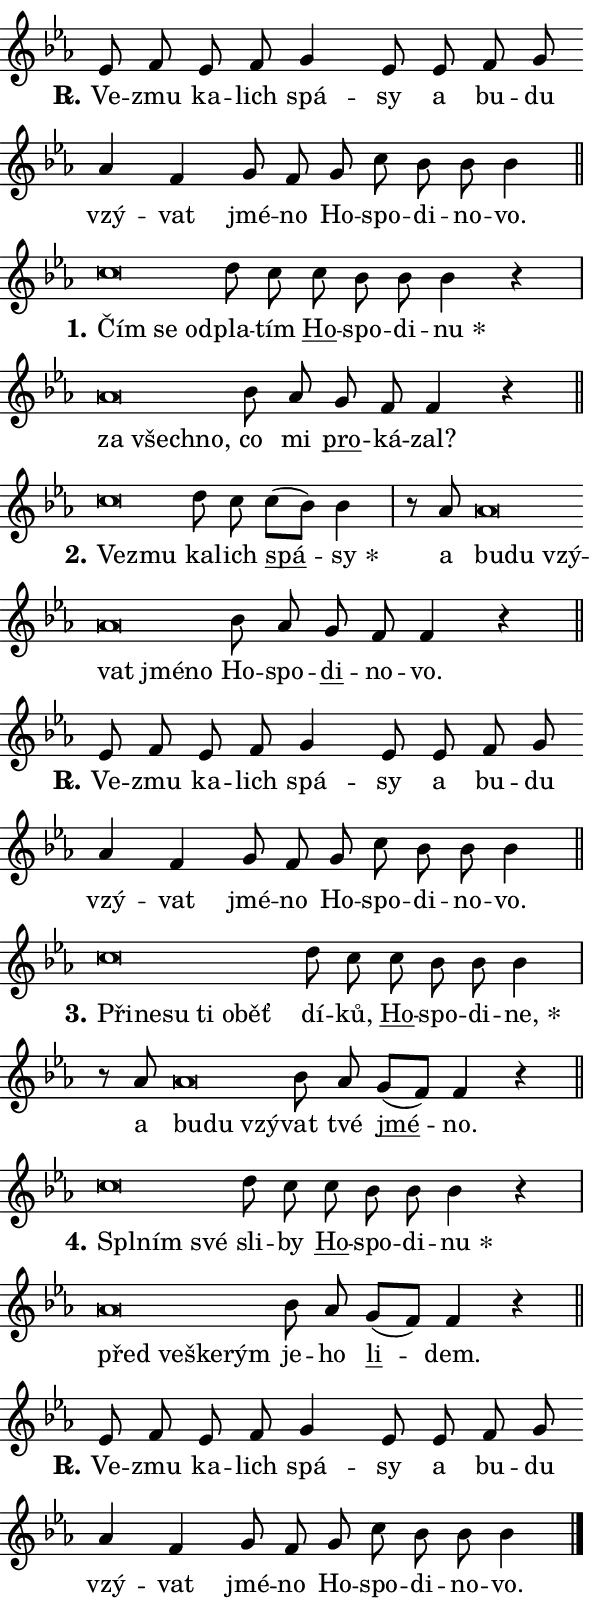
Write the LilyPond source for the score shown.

\version "2.24.0"
\header { tagline = "" }
\paper {
  indent = 0\cm
  top-margin = 0\cm
  right-margin = 0.13\cm % to fit lyric hyphens
  bottom-margin = 0\cm
  left-margin = 0\cm
  paper-width = 10\cm
  page-breaking = #ly:one-page-breaking
  system-system-spacing.basic-distance = #11
  score-system-spacing.basic-distance = #11
  ragged-last = ##f
}


%% Author: Thomas Morley
%% https://lists.gnu.org/archive/html/lilypond-user/2020-05/msg00002.html
#(define (line-position grob)
"Returns position of @var[grob} in current system:
   @code{'start}, if at first time-step
   @code{'end}, if at last time-step
   @code{'middle} otherwise
"
  (let* ((col (ly:item-get-column grob))
         (ln (ly:grob-object col 'left-neighbor))
         (rn (ly:grob-object col 'right-neighbor))
         (col-to-check-left (if (ly:grob? ln) ln col))
         (col-to-check-right (if (ly:grob? rn) rn col))
         (break-dir-left
           (and
             (ly:grob-property col-to-check-left 'non-musical #f)
             (ly:item-break-dir col-to-check-left)))
         (break-dir-right
           (and
             (ly:grob-property col-to-check-right 'non-musical #f)
             (ly:item-break-dir col-to-check-right))))
        (cond ((eqv? 1 break-dir-left) 'start)
              ((eqv? -1 break-dir-right) 'end)
              (else 'middle))))

#(define (tranparent-at-line-position vctor)
  (lambda (grob)
  "Relying on @code{line-position} select the relevant enry from @var{vctor}.
Used to determine transparency,"
    (case (line-position grob)
      ((end) (not (vector-ref vctor 0)))
      ((middle) (not (vector-ref vctor 1)))
      ((start) (not (vector-ref vctor 2))))))

noteHeadBreakVisibility =
#(define-music-function (break-visibility)(vector?)
"Makes @code{NoteHead}s transparent relying on @var{break-visibility}"
#{
  \override NoteHead.transparent =
    #(tranparent-at-line-position break-visibility)
#})

#(define delete-ledgers-for-transparent-note-heads
  (lambda (grob)
    "Reads whether a @code{NoteHead} is transparent.
If so this @code{NoteHead} is removed from @code{'note-heads} from
@var{grob}, which is supposed to be @code{LedgerLineSpanner}.
As a result ledgers are not printed for this @code{NoteHead}"
    (let* ((nhds-array (ly:grob-object grob 'note-heads))
           (nhds-list
             (if (ly:grob-array? nhds-array)
                 (ly:grob-array->list nhds-array)
                 '()))
           ;; Relies on the transparent-property being done before
           ;; Staff.LedgerLineSpanner.after-line-breaking is executed.
           ;; This is fragile ...
           (to-keep
             (remove
               (lambda (nhd)
                 (ly:grob-property nhd 'transparent #f))
               nhds-list)))
      ;; TODO find a better method to iterate over grob-arrays, similiar
      ;; to filter/remove etc for lists
      ;; For now rebuilt from scratch
      (set! (ly:grob-object grob 'note-heads)  '())
      (for-each
        (lambda (nhd)
          (ly:pointer-group-interface::add-grob grob 'note-heads nhd))
        to-keep))))

squashNotes = {
  \override NoteHead.X-extent = #'(-0.2 . 0.2)
  \override NoteHead.Y-extent = #'(-0.75 . 0)
  \override NoteHead.stencil =
    #(lambda (grob)
       (let ((pos (ly:grob-property grob 'staff-position)))
         (begin
           (if (< pos -7) (display "ERROR: Lower brevis then expected\n") (display ""))
           (if (<= pos -6) ly:text-interface::print ly:note-head::print))))
}
unSquashNotes = {
  \revert NoteHead.X-extent
  \revert NoteHead.Y-extent
  \revert NoteHead.stencil
}

hideNotes = \noteHeadBreakVisibility #begin-of-line-visible
unHideNotes = \noteHeadBreakVisibility #all-visible

% work-around for resetting accidentals
% https://lilypond.org/doc/v2.23/Documentation/notation/displaying-rhythms#unmetered-music
cadenzaMeasure = {
  \cadenzaOff
  \partial 1024 s1024
  \cadenzaOn
}

#(define-markup-command (accent layout props text) (markup?)
  "Underline accented syllable"
  (interpret-markup layout props
    #{\markup \override #'(offset . 4.3) \underline { #text }#}))

responsum = \markup \concat {
  "R" \hspace #-1.05 \path #0.1 #'((moveto 0 0.07) (lineto 0.9 0.8)) \hspace #0.05 "."
}

spaceSize = #0.6828661417322834 % exact space size for TeX Gyre Schola

\layout {
  \context {
    \Staff
    \remove "Time_signature_engraver"
    \override LedgerLineSpanner.after-line-breaking = #delete-ledgers-for-transparent-note-heads
  }
  \context {
    \Lyrics {
      \override LyricSpace.minimum-distance = \spaceSize
      \override LyricText.font-name = #"TeX Gyre Schola"
      \override LyricText.font-size = 1
      \override StanzaNumber.font-name = #"TeX Gyre Schola Bold"
      \override StanzaNumber.font-size = 1
    }
  }
  \context {
    \Score 
    \override NoteHead.text =
      #(lambda (grob) 
        (let ((pos (ly:grob-property grob 'staff-position)))
          #{\markup {
            \combine
              \halign #-0.55 \raise #(if (= pos -6) 0 0.5) \override #'(thickness . 2) \draw-line #'(3.2 . 0)
              \musicglyph "noteheads.sM1"
          }#}))
  }
}

% magnetic-lyrics.ily
%
%   written by
%     Jean Abou Samra <jean@abou-samra.fr>
%     Werner Lemberg <wl@gnu.org>
%
%   adapted by
%     Jiri Hon <jiri.hon@gmail.com>
%
% Version 2022-Apr-15

% https://www.mail-archive.com/lilypond-user@gnu.org/msg149350.html

#(define (Left_hyphen_pointer_engraver context)
   "Collect syllable-hyphen-syllable occurrences in lyrics and store
them in properties.  This engraver only looks to the left.  For
example, if the lyrics input is @code{foo -- bar}, it does the
following.

@itemize @bullet
@item
Set the @code{text} property of the @code{LyricHyphen} grob between
@q{foo} and @q{bar} to @code{foo}.

@item
Set the @code{left-hyphen} property of the @code{LyricText} grob with
text @q{foo} to the @code{LyricHyphen} grob between @q{foo} and
@q{bar}.
@end itemize

Use this auxiliary engraver in combination with the
@code{lyric-@/text::@/apply-@/magnetic-@/offset!} hook."
   (let ((hyphen #f)
         (text #f))
     (make-engraver
      (acknowledgers
       ((lyric-syllable-interface engraver grob source-engraver)
        (set! text grob)))
      (end-acknowledgers
       ((lyric-hyphen-interface engraver grob source-engraver)
        ;(when (not (grob::has-interface grob 'lyric-space-interface))
          (set! hyphen grob)));)
      ((stop-translation-timestep engraver)
       (when (and text hyphen)
         (ly:grob-set-object! text 'left-hyphen hyphen))
       (set! text #f)
       (set! hyphen #f)))))

#(define (lyric-text::apply-magnetic-offset! grob)
   "If the space between two syllables is less than the value in
property @code{LyricText@/.details@/.squash-threshold}, move the right
syllable to the left so that it gets concatenated with the left
syllable.

Use this function as a hook for
@code{LyricText@/.after-@/line-@/breaking} if the
@code{Left_@/hyphen_@/pointer_@/engraver} is active."
   (let ((hyphen (ly:grob-object grob 'left-hyphen #f)))
     (when hyphen
       (let ((left-text (ly:spanner-bound hyphen LEFT)))
         (when (grob::has-interface left-text 'lyric-syllable-interface)
           (let* ((common (ly:grob-common-refpoint grob left-text X))
                  (this-x-ext (ly:grob-extent grob common X))
                  (left-x-ext
                   (begin
                     ;; Trigger magnetism for left-text.
                     (ly:grob-property left-text 'after-line-breaking)
                     (ly:grob-extent left-text common X)))
                  ;; `delta` is the gap width between two syllables.
                  (delta (- (interval-start this-x-ext)
                            (interval-end left-x-ext)))
                  (details (ly:grob-property grob 'details))
                  (threshold (assoc-get 'squash-threshold details 0.2)))
             (when (< delta threshold)
               (let* (;; We have to manipulate the input text so that
                      ;; ligatures crossing syllable boundaries are not
                      ;; disabled.  For languages based on the Latin
                      ;; script this is essentially a beautification.
                      ;; However, for non-Western scripts it can be a
                      ;; necessity.
                      (lt (ly:grob-property left-text 'text))
                      (rt (ly:grob-property grob 'text))
                      (is-space (grob::has-interface hyphen 'lyric-space-interface))
                      (space (if is-space " " ""))
                      (extra-delta (if is-space spaceSize 0))
                      ;; Append new syllable.
                      (ltrt-space (if (and (string? lt) (string? rt))
                                (string-append lt space rt)
                                (make-concat-markup (list lt space rt))))
                      ;; Right-align `ltrt` to the right side.
                      (ltrt-space-markup (grob-interpret-markup
                               grob
                               (make-translate-markup
                                (cons (interval-length this-x-ext) 0)
                                (make-right-align-markup ltrt-space)))))
                 (begin
                   ;; Don't print `left-text`.
                   (ly:grob-set-property! left-text 'stencil #f)
                   ;; Set text and stencil (which holds all collected
                   ;; syllables so far) and shift it to the left.
                   (ly:grob-set-property! grob 'text ltrt-space)
                   (ly:grob-set-property! grob 'stencil ltrt-space-markup)
                   (ly:grob-translate-axis! grob (- (- delta extra-delta)) X))))))))))


#(define (lyric-hyphen::displace-bounds-first grob)
   ;; Make very sure this callback isn't triggered too early.
   (let ((left (ly:spanner-bound grob LEFT))
         (right (ly:spanner-bound grob RIGHT)))
     (ly:grob-property left 'after-line-breaking)
     (ly:grob-property right 'after-line-breaking)
     (ly:lyric-hyphen::print grob)))

squashThreshold = #0.4

\layout {
  \context {
    \Lyrics
    \consists #Left_hyphen_pointer_engraver
    \override LyricText.after-line-breaking =
      #lyric-text::apply-magnetic-offset!
    \override LyricHyphen.stencil = #lyric-hyphen::displace-bounds-first
    \override LyricText.details.squash-threshold = \squashThreshold
    \override LyricHyphen.minimum-distance = 0
    \override LyricHyphen.minimum-length = \squashThreshold
  }
}

squashText = \override LyricText.details.squash-threshold = 9999
unSquashText = \override LyricText.details.squash-threshold = \squashThreshold

leftText = \override LyricText.self-alignment-X = #LEFT
unLeftText = \revert LyricText.self-alignment-X

starOffset = #(lambda (grob) 
                (let ((x_offset (ly:self-alignment-interface::aligned-on-x-parent grob)))
                  (if (= x_offset 0) 0 (+ x_offset 1.2))))

star = #(define-music-function (syllable)(string?)
"Append star separator at the end of a syllable"
#{
  \once \override LyricText.X-offset = #starOffset
  \lyricmode { \markup {
    #syllable
    \override #'((font-name . "TeX Gyre Schola Bold")) \hspace #0.2 \lower #0.65 \larger "*"
  } }
#})

starAccent = #(define-music-function (syllable)(string?)
"Append star separator at the end of a syllable and make accent"
#{
  \once \override LyricText.X-offset = #starOffset
  \lyricmode { \markup {
    \accent #syllable
    \override #'((font-name . "TeX Gyre Schola Bold")) \hspace #0.2 \lower #0.65 \larger "*"
  } }
#})

breath = #(define-music-function (syllable)(string?)
"Append breathing indicator at the end of a syllable"
#{
  \lyricmode { \markup { #syllable "+" } }
#})

optionalBreath = #(define-music-function (syllable)(string?)
"Append optional breathing indicator at the end of a syllable"
#{
  \lyricmode { \markup { #syllable "(+)" } }
#})


\score {
    <<
        \new Voice = "melody" { \cadenzaOn \key es \major \relative { es'8 f es f g4 es8 es \bar "" f g \bar "" as4 f \bar "" g8 f g c bes bes bes4 \cadenzaMeasure \bar "||" \break } }
        \new Lyrics \lyricsto "melody" { \lyricmode { \set stanza = \responsum
Ve -- zmu ka -- lich spá -- sy a bu -- du vzý -- vat jmé -- no Ho -- spo -- di -- no -- vo. } }
    >>
    \layout {}
}

\score {
    <<
        \new Voice = "melody" { \cadenzaOn \key es \major \relative { \squashNotes c''\breve*1/16 \hideNotes \breve*1/16 \breve*1/16 \bar "" \unHideNotes \unSquashNotes d8 c \bar "" c bes bes bes4 r \cadenzaMeasure \bar "|" \squashNotes as\breve*1/16 \hideNotes \breve*1/16 \breve*1/16 \bar "" \unHideNotes \unSquashNotes bes8 as \bar "" g f f4 r \cadenzaMeasure \bar "||" \break } }
        \new Lyrics \lyricsto "melody" { \lyricmode { \set stanza = "1."
\leftText Čím \squashText se od -- \unLeftText \unSquashText pla -- tím \markup \accent Ho -- spo -- di -- \star nu \leftText za \squashText všech -- no, \unLeftText \unSquashText co mi \markup \accent pro -- ká -- zal? } }
    >>
    \layout {}
}

\score {
    <<
        \new Voice = "melody" { \cadenzaOn \key es \major \relative { \squashNotes c''\breve*1/16 \hideNotes \breve*1/16 \bar "" \unHideNotes \unSquashNotes d8 c \bar "" c[( bes)] bes4 \cadenzaMeasure \bar "|" r8 as8 \squashNotes as\breve*1/16 \hideNotes \breve*1/16 \bar "" \breve*1/16 \bar "" \breve*1/16 \bar "" \breve*1/16 \breve*1/16 \bar "" \unHideNotes \unSquashNotes bes8 as \bar "" g f f4 r \cadenzaMeasure \bar "||" \break } }
        \new Lyrics \lyricsto "melody" { \lyricmode { \set stanza = "2."
\leftText Ve -- \squashText zmu \unLeftText \unSquashText ka -- lich \markup \accent spá -- \star sy a \leftText bu -- \squashText du vzý -- vat jmé -- no \unLeftText \unSquashText Ho -- spo -- \markup \accent di -- no -- vo. } }
    >>
    \layout {}
}

\score {
    <<
        \new Voice = "melody" { \cadenzaOn \key es \major \relative { es'8 f es f g4 es8 es \bar "" f g \bar "" as4 f \bar "" g8 f g c bes bes bes4 \cadenzaMeasure \bar "||" \break } }
        \new Lyrics \lyricsto "melody" { \lyricmode { \set stanza = \responsum
Ve -- zmu ka -- lich spá -- sy a bu -- du vzý -- vat jmé -- no Ho -- spo -- di -- no -- vo. } }
    >>
    \layout {}
}

\score {
    <<
        \new Voice = "melody" { \cadenzaOn \key es \major \relative { \squashNotes c''\breve*1/16 \hideNotes \breve*1/16 \bar "" \breve*1/16 \bar "" \breve*1/16 \bar "" \breve*1/16 \breve*1/16 \bar "" \unHideNotes \unSquashNotes d8 c \bar "" c bes bes bes4 \cadenzaMeasure \bar "|" r8 as \squashNotes as\breve*1/16 \hideNotes \breve*1/16 \breve*1/16 \bar "" \unHideNotes \unSquashNotes bes8 as \bar "" g[( f)] f4 r \cadenzaMeasure \bar "||" \break } }
        \new Lyrics \lyricsto "melody" { \lyricmode { \set stanza = "3."
\leftText Při -- \squashText ne -- su ti o -- běť \unLeftText \unSquashText dí -- ků, \markup \accent Ho -- spo -- di -- \star ne, a \leftText bu -- \squashText du vzý -- \unLeftText \unSquashText vat tvé \markup \accent jmé -- no. } }
    >>
    \layout {}
}

\score {
    <<
        \new Voice = "melody" { \cadenzaOn \key es \major \relative { \squashNotes c''\breve*1/16 \hideNotes \breve*1/16 \breve*1/16 \bar "" \unHideNotes \unSquashNotes d8 c \bar "" c bes bes bes4 r \cadenzaMeasure \bar "|" \squashNotes as\breve*1/16 \hideNotes \breve*1/16 \bar "" \breve*1/16 \breve*1/16 \bar "" \unHideNotes \unSquashNotes bes8 as \bar "" g[( f)] f4 r \cadenzaMeasure \bar "||" \break } }
        \new Lyrics \lyricsto "melody" { \lyricmode { \set stanza = "4."
\leftText Spl -- \squashText ním své \unLeftText \unSquashText sli -- by \markup \accent Ho -- spo -- di -- \star nu \leftText před \squashText ve -- ške -- rým \unLeftText \unSquashText je -- ho \markup \accent li -- dem. } }
    >>
    \layout {}
}

\score {
    <<
        \new Voice = "melody" { \cadenzaOn \key es \major \relative { es'8 f es f g4 es8 es \bar "" f g \bar "" as4 f \bar "" g8 f g c bes bes bes4 \cadenzaMeasure \bar "||" \break } \bar "|." }
        \new Lyrics \lyricsto "melody" { \lyricmode { \set stanza = \responsum
Ve -- zmu ka -- lich spá -- sy a bu -- du vzý -- vat jmé -- no Ho -- spo -- di -- no -- vo. } }
    >>
    \layout {}
}
